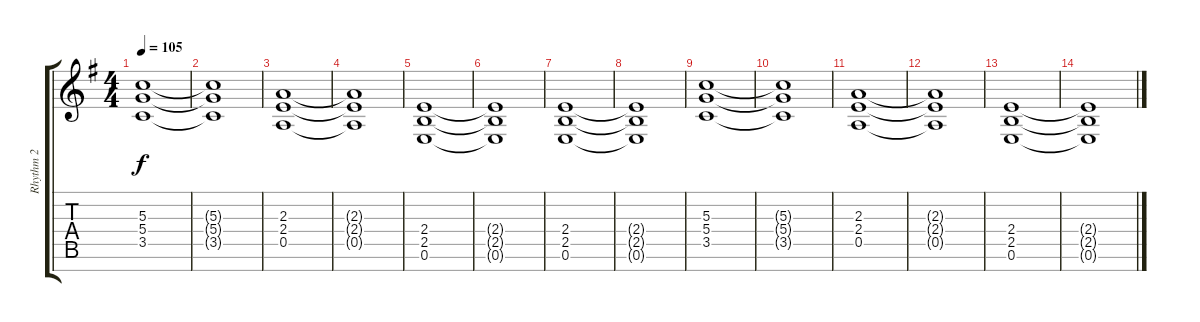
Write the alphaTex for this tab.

\track ("Rhythm 2" "Rhythm 2") {instrument distortionguitar}
\staff {score tabs}
\tuning (E4 B3 G3 D3 A2 E2 B1) {hide}
\ts (4 4)
\tempo 105
\clef g2
\ks eminor
(5.3 5.4 3.5).1{dy f} |
(5.3{t} 5.4{t} 3.5{t}).1 |
(2.3 2.4 0.5).1{volume 4} |
(2.3{t} 2.4{t} 0.5{t}).1 |
(2.4 2.5 0.6).1 |
(2.4{t} 2.5{t} 0.6{t}).1 |
(2.4 2.5 0.6).1{volume 2} |
(2.4{t} 2.5{t} 0.6{t}).1 |
(5.3 5.4 3.5).1 |
(5.3{t} 5.4{t} 3.5{t}).1 |
(2.3 2.4 0.5).1{volume 0} |
(2.3{t} 2.4{t} 0.5{t}).1 |
(2.4 2.5 0.6).1 |
(2.4{t} 2.5{t} 0.6{t}).1
